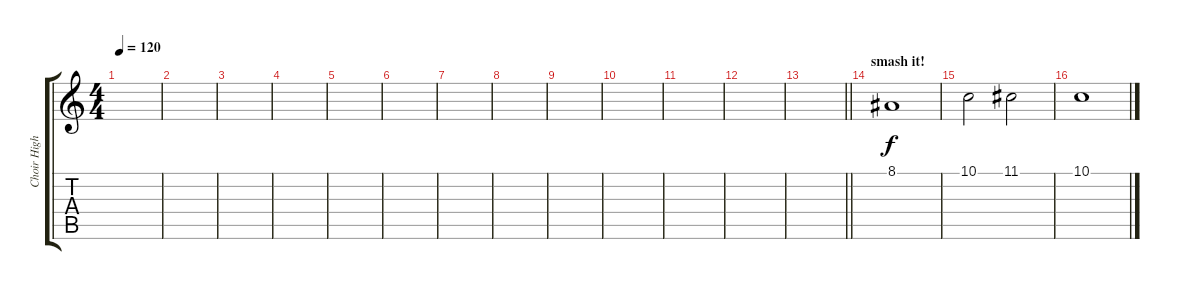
\track ("Choir High Voice 1" "Choir High") {instrument choiraahs}
\staff {score tabs}
\tuning (D4 A3 F3 C3 G2 C2) {hide}
\ts (4 4)
\tempo 120
\clef g2
\ks c
|
|
|
|
|
|
|
|
|
|
|
|
\barLineRight lightlight
|
\section ("" "smash it!")
8.1.1{volume 12} |
10.1.2 11.1.2 |
10.1.1
